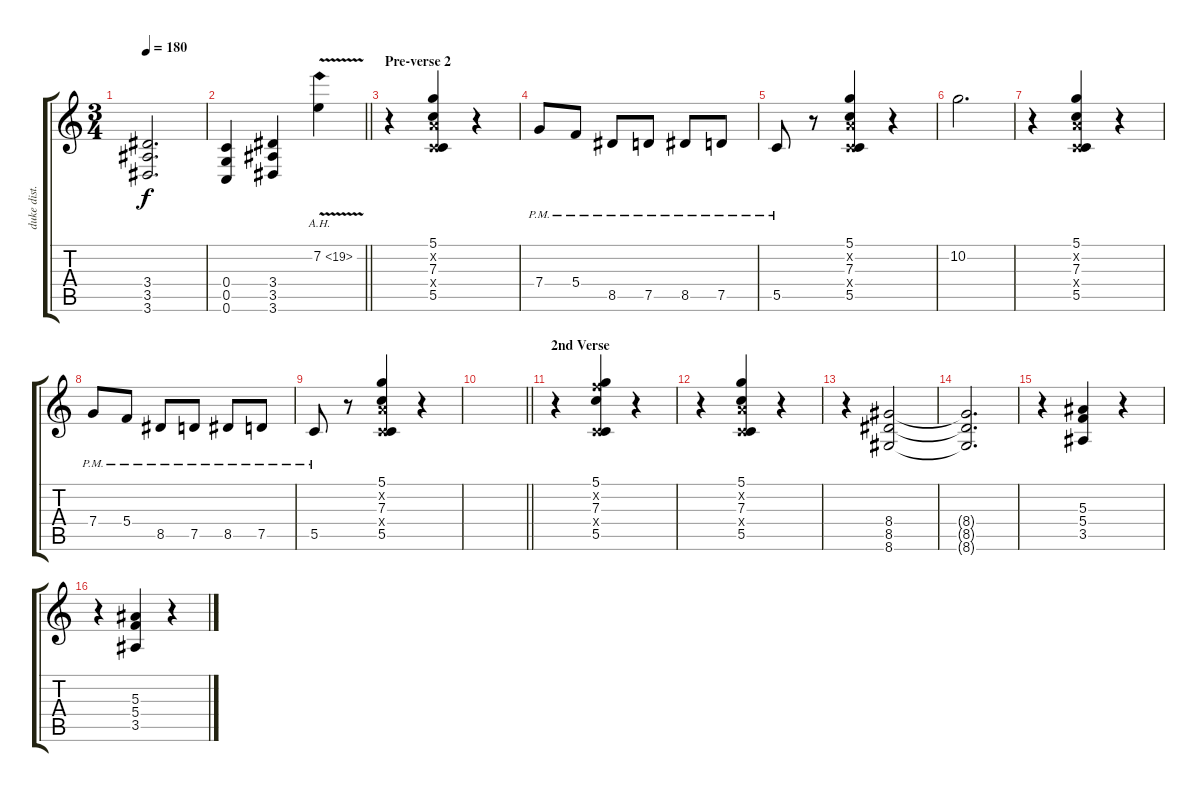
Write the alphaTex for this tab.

\track ("duke dist." "duke dist.") {instrument distortionguitar}
\staff {score tabs}
\tuning (D4 A3 F3 C3 G2 C2) {hide}
\ts (3 4)
\tempo 180
\clef g2
\ks c
(3.4 3.5 3.6).2{d dy f} |
\barLineRight lightlight
(0.4 0.5 0.6).4 (3.4 3.5 3.6).4 7.2{ah 12 v}.4 |
\section ("" "Pre-verse 2")
r.4 (5.1 0.2{x} 7.3 0.4{x} 5.5).4 r.4 |
7.4{pm}.8 5.4{pm}.8 8.5{pm}.8 7.5{pm}.8 8.5{pm}.8 7.5{pm}.8 |
5.5{pm}.8 r.8 (5.1 0.2{x} 7.3 0.4{x} 5.5).4 r.4 |
10.2.2{d} |
r.4 (5.1 0.2{x} 7.3 0.4{x} 5.5).4 r.4 |
7.4{pm}.8 5.4{pm}.8 8.5{pm}.8 7.5{pm}.8 8.5{pm}.8 7.5{pm}.8 |
5.5{pm}.8 r.8 (5.1 0.2{x} 7.3 0.4{x} 5.5).4 r.4 |
\barLineRight lightlight
|
\section ("" "2nd Verse")
r.4 (5.1 8.2{x} 7.3 0.4{x} 5.5).4 r.4 |
r.4 (5.1 0.2{x} 7.3 0.4{x} 5.5).4 r.4 |
r.4 (8.4 8.5 8.6).2 |
(8.4{t} 8.5{t} 8.6{t}).2{d} |
r.4 (5.3 5.4 3.5).4 r.4 |
r.4 (5.3 5.4 3.5).4 r.4
